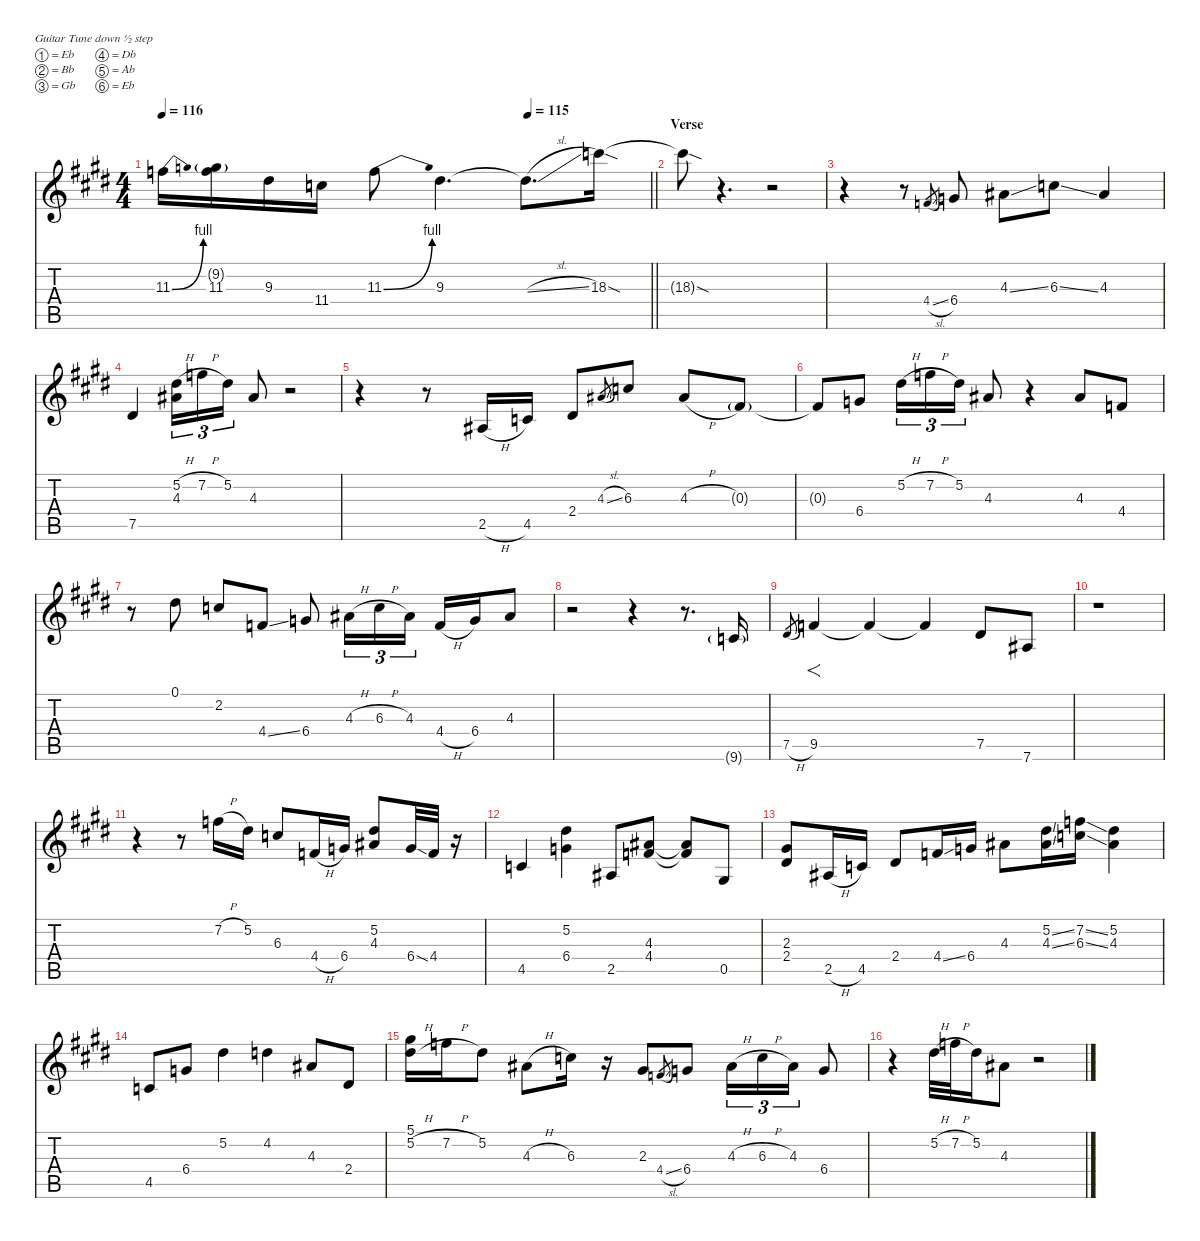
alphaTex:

\defaultSystemsLayout 4
\hideDynamics
\bracketExtendMode nobrackets
\singleTrackTrackNamePolicy hidden
\multiTrackTrackNamePolicy hidden
\otherSystemsTrackNameOrientation horizontal
\track ("Guitar 2-hid" "od.guit.") {defaultSystemsLayout 4 mute instrument overdrivenguitar}
\staff {score tabs}
\tuning (Eb4 Bb3 Gb3 Db3 Ab2 Eb2)
\ts (4 4)
\tempo 116
\tempo (115 0.75)
\clef g2
\barLineRight lightlight
\ks c#minor
11.3{be (bend 0 0 30 4) acc forcenatural}.16{dy f} (9.2{g acc forcenatural} 11.3{acc forcenatural}).16 9.3{acc #}.16 11.4{acc forcenatural}.16 11.3{be (bend 0 0 11.0000004 4) acc forcenatural}.8 9.3{acc #}.4{d dy ff} 9.3{sl t acc #}.8{d dy f} 18.3{sod acc forcenatural}.16{dy ff} |
\section ("" "Verse")
18.3{sod t acc forcenatural}.8{dy f} r.4{d} r.2 |
r.4{instrument electricguitarclean} r.8 4.4{sl acc forcenatural}.8{gr dy mp} 6.4{acc forcenatural}.8{dy f} 4.3{ss acc #}.8 6.3{ss acc forcenatural}.8 4.3{acc #}.4 |
7.5{acc #}.4 (5.2{h acc #} 4.3{acc #}).16{tu (3 2)} 7.2{h acc forcenatural}.16{tu (3 2)} 5.2{acc #}.16{tu (3 2)} 4.3{acc #}.8 r.2 |
r.4 r.8 2.5{h acc #}.16 4.5{acc forcenatural}.16 2.4{acc #}.8 4.3{sl acc #}.8{gr dy mp} 6.3{acc forcenatural}.8{dy f} 4.3{h acc #}.8 0.3{g acc #}.8{dy mf} |
0.3{t acc #}.8{dy f} 6.4{acc forcenatural}.8 5.2{h acc #}.16{tu (3 2)} 7.2{h acc forcenatural}.16{tu (3 2)} 5.2{acc #}.16{tu (3 2)} 4.3{acc #}.8 r.4 4.3{acc #}.8 4.4{acc forcenatural}.8 |
r.8 0.1{acc #}.8 2.2{acc forcenatural}.8 4.4{ss acc forcenatural}.8 6.4{acc forcenatural}.8 4.3{h acc #}.16{tu (3 2)} 6.3{h acc forcenatural}.16{tu (3 2)} 4.3{acc #}.16{tu (3 2)} 4.4{h acc forcenatural}.16 6.4{acc forcenatural}.16 4.3{acc #}.8 |
r.2 r.4 r.8{d} 9.6{g acc forcenatural}.16{dy mf} |
7.5{h acc #}.8{gr dy mp} 9.5{acc forcenatural}.4{f dy f} 9.5{t acc forcenatural}.4 9.5{t acc forcenatural}.4 7.5{acc #}.8 7.6{acc #}.8 |
r.1 |
r.4 r.8 7.2{h acc forcenatural}.16 5.2{acc #}.16 6.3{acc forcenatural}.8 4.4{h acc forcenatural}.16 6.4{acc forcenatural}.16 (5.2{acc #} 4.3{acc #}).8 6.4{ss acc forcenatural}.32 4.4{acc forcenatural}.32{dy p} r.16 |
4.5{acc forcenatural}.4{dy f} (5.2{acc #} 6.4{acc forcenatural}).4 2.5{acc #}.8 (4.3{acc #} 4.4{acc forcenatural}).8 (4.3{t acc #} 4.4{t acc forcenatural}).8 0.5{acc #}.8 |
(2.3{acc #} 2.4{acc #}).8 2.5{h acc #}.16 4.5{acc forcenatural}.16 2.4{acc #}.8 4.4{ss acc forcenatural}.16 6.4{acc forcenatural}.16 4.3{acc #}.8 (5.2{ss acc #} 4.3{ss acc #}).16 (7.2{ss acc forcenatural} 6.3{ss acc forcenatural}).16 (5.2{acc #} 4.3{acc #}).4 |
4.5{acc forcenatural}.8 6.4{acc forcenatural}.8 5.2{acc #}.4 4.2{acc forcenatural}.4 4.3{acc #}.8 2.4{acc #}.8 |
(5.1{acc #} 5.2{h acc #}).16 7.2{h acc forcenatural}.16 5.2{acc #}.8 4.3{h acc #}.8 6.3{acc forcenatural}.16 r.16 2.3{acc #}.8 4.4{sl acc forcenatural}.8{gr dy mp} 6.4{acc forcenatural}.8{dy f} 4.3{h acc #}.16{tu (3 2)} 6.3{h acc forcenatural}.16{tu (3 2)} 4.3{acc #}.16{tu (3 2)} 6.4{acc forcenatural}.8 |
r.4 5.2{h acc #}.32 7.2{h acc forcenatural}.32 5.2{acc #}.16 4.3{acc #}.8 r.2
